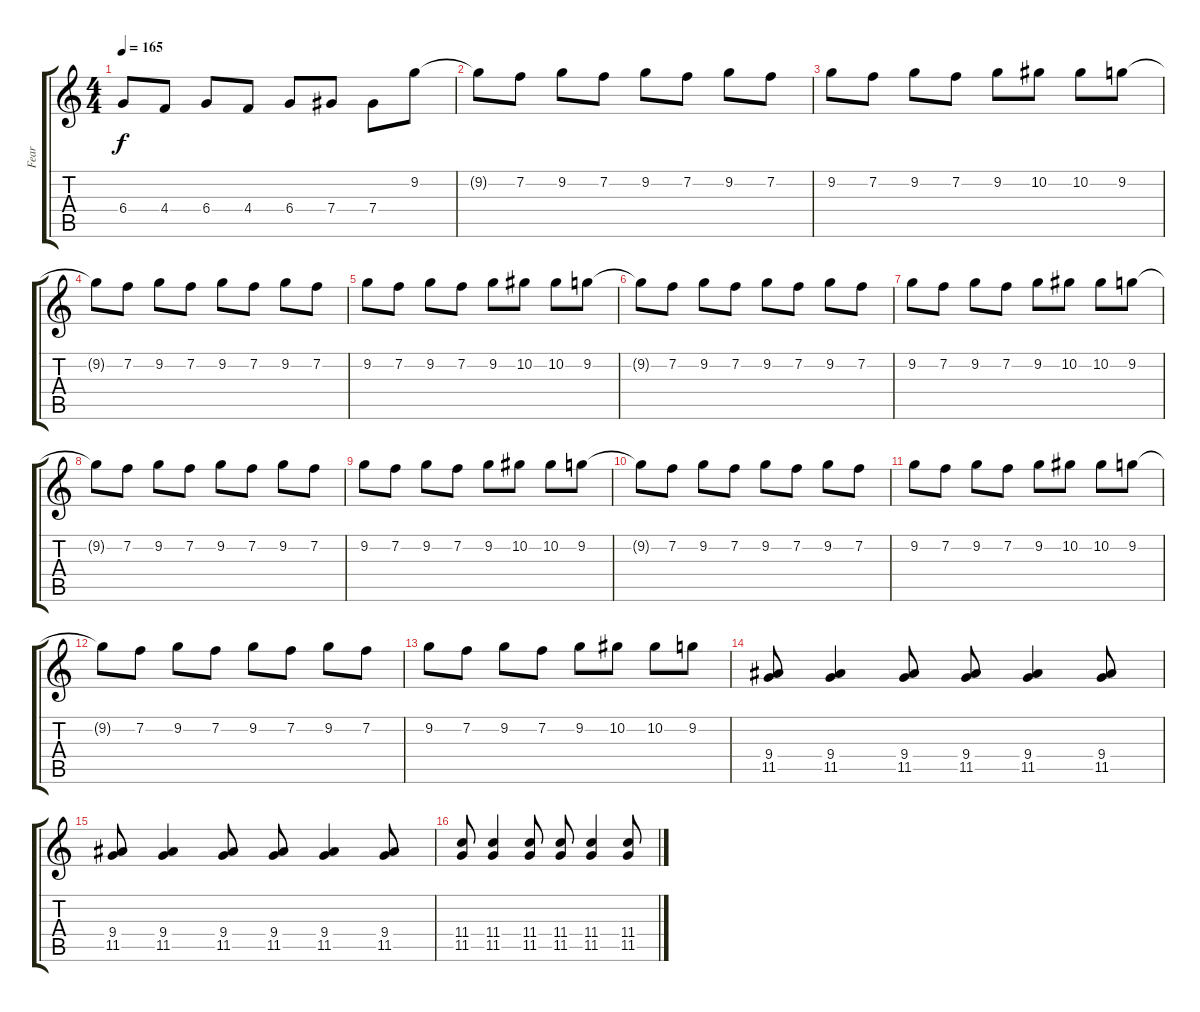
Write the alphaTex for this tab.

\track ("Fear" "Fear") {instrument distortionguitar}
\staff {score tabs}
\tuning (Eb4 Bb3 Gb3 Db3 Ab2 Eb2) {hide}
\ts (4 4)
\tempo 165
\clef g2
\ks c
6.4.8{dy f} 4.4.8 6.4.8 4.4.8 6.4.8 7.4.8 7.4.8 9.2.8 |
9.2{t}.8 7.2.8 9.2.8 7.2.8 9.2.8 7.2.8 9.2.8 7.2.8 |
9.2.8 7.2.8 9.2.8 7.2.8 9.2.8 10.2.8 10.2.8 9.2.8 |
9.2{t}.8 7.2.8 9.2.8 7.2.8 9.2.8 7.2.8 9.2.8 7.2.8 |
9.2.8 7.2.8 9.2.8 7.2.8 9.2.8 10.2.8 10.2.8 9.2.8 |
9.2{t}.8 7.2.8 9.2.8 7.2.8 9.2.8 7.2.8 9.2.8 7.2.8 |
9.2.8 7.2.8 9.2.8 7.2.8 9.2.8 10.2.8 10.2.8 9.2.8 |
9.2{t}.8 7.2.8 9.2.8 7.2.8 9.2.8 7.2.8 9.2.8 7.2.8 |
9.2.8 7.2.8 9.2.8 7.2.8 9.2.8 10.2.8 10.2.8 9.2.8 |
9.2{t}.8 7.2.8 9.2.8 7.2.8 9.2.8 7.2.8 9.2.8 7.2.8 |
9.2.8 7.2.8 9.2.8 7.2.8 9.2.8 10.2.8 10.2.8 9.2.8 |
9.2{t}.8 7.2.8 9.2.8 7.2.8 9.2.8 7.2.8 9.2.8 7.2.8 |
9.2.8 7.2.8 9.2.8 7.2.8 9.2.8 10.2.8 10.2.8 9.2.8 |
(9.4 11.5).8 (9.4 11.5).4 (9.4 11.5).8 (9.4 11.5).8 (9.4 11.5).4 (9.4 11.5).8 |
(9.4 11.5).8 (9.4 11.5).4 (9.4 11.5).8 (9.4 11.5).8 (9.4 11.5).4 (9.4 11.5).8 |
(11.4 11.5).8 (11.4 11.5).4 (11.4 11.5).8 (11.4 11.5).8 (11.4 11.5).4 (11.4 11.5).8
